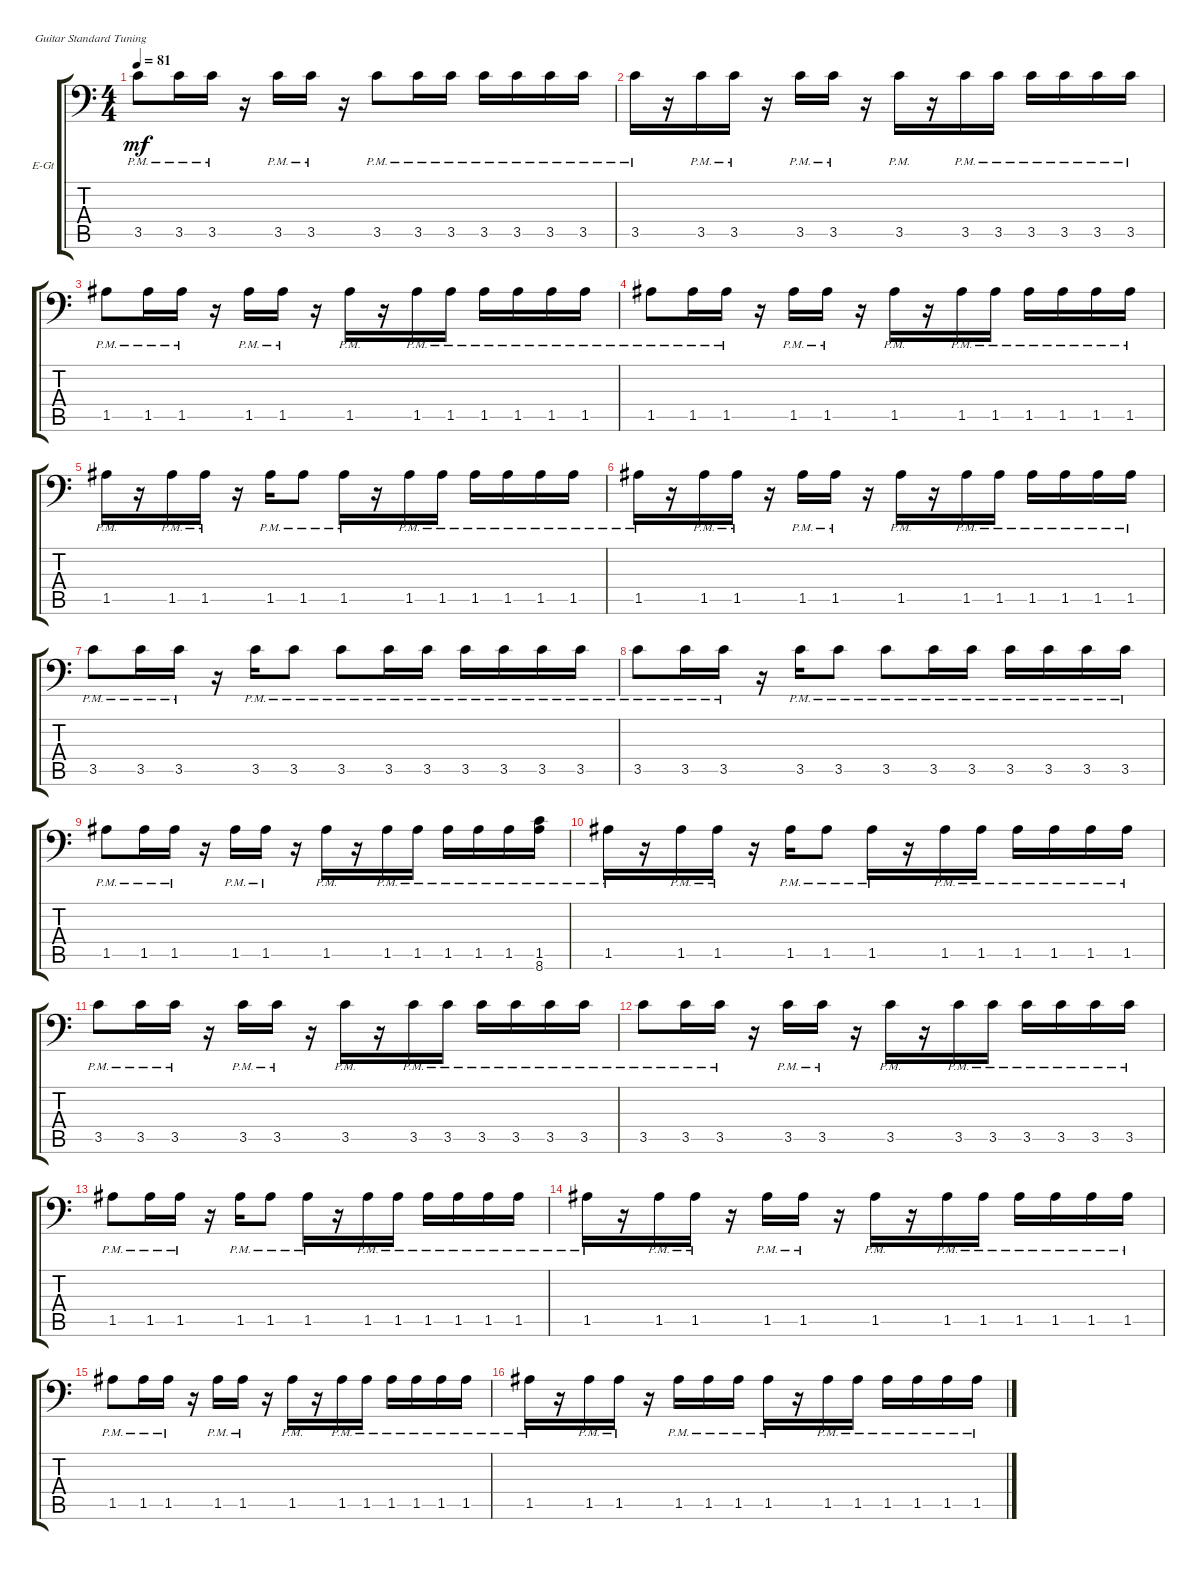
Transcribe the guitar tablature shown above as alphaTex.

\bracketExtendMode groupsimilarinstruments
\firstSystemTrackNameOrientation horizontal
\otherSystemsTrackNameOrientation horizontal
\track ("Muted Telecaster B" "E-Gt") {instrument electricguitarclean}
\staff {score tabs}
\tuning (E4 B3 G3 D3 A2 E2)
\ts (4 4)
\tempo 81
\clef f4
\scale
0.333333
\ks c
3.5{pm}.8{dy mf} 3.5{pm}.16 3.5{pm}.16 r.16 3.5{pm}.16 3.5{pm}.16 r.16 3.5{pm}.8 3.5{pm}.16 3.5{pm}.16 3.5{pm}.16 3.5{pm}.16 3.5{pm}.16 3.5{pm}.16 |
\scale
0.333333 3.5{pm}.16 r.16 3.5{pm}.16 3.5{pm}.16 r.16 3.5{pm}.16 3.5{pm}.16 r.16 3.5{pm}.16 r.16 3.5{pm}.16 3.5{pm}.16 3.5{pm}.16 3.5{pm}.16 3.5{pm}.16 3.5{pm}.16 |
\scale
0.333333 1.5{pm}.8 1.5{pm}.16 1.5{pm}.16 r.16 1.5{pm}.16 1.5{pm}.16 r.16 1.5{pm}.16 r.16 1.5{pm}.16 1.5{pm}.16 1.5{pm}.16 1.5{pm}.16 1.5{pm}.16 1.5{pm}.16 |
\scale
0.333333 1.5{pm}.8 1.5{pm}.16 1.5{pm}.16 r.16 1.5{pm}.16 1.5{pm}.16 r.16 1.5{pm}.16 r.16 1.5{pm}.16 1.5{pm}.16 1.5{pm}.16 1.5{pm}.16 1.5{pm}.16 1.5{pm}.16 |
\scale
0.333333 1.5{pm}.16 r.16 1.5{pm}.16 1.5{pm}.16 r.16 1.5{pm}.16 1.5{pm}.8 1.5{pm}.16 r.16 1.5{pm}.16 1.5{pm}.16 1.5{pm}.16 1.5{pm}.16 1.5{pm}.16 1.5{pm}.16 |
\scale
0.333333 1.5{pm}.16 r.16 1.5{pm}.16 1.5{pm}.16 r.16 1.5{pm}.16 1.5{pm}.16 r.16 1.5{pm}.16 r.16 1.5{pm}.16 1.5{pm}.16 1.5{pm}.16 1.5{pm}.16 1.5{pm}.16 1.5{pm}.16 |
\scale
0.333333 3.5{pm}.8 3.5{pm}.16 3.5{pm}.16 r.16 3.5{pm}.16 3.5{pm}.8 3.5{pm}.8 3.5{pm}.16 3.5{pm}.16 3.5{pm}.16 3.5{pm}.16 3.5{pm}.16 3.5{pm}.16 |
\scale
0.333333 3.5{pm}.8 3.5{pm}.16 3.5{pm}.16 r.16 3.5{pm}.16 3.5{pm}.8 3.5{pm}.8 3.5{pm}.16 3.5{pm}.16 3.5{pm}.16 3.5{pm}.16 3.5{pm}.16 3.5{pm}.16 |
\scale
0.333333 1.5{pm}.8 1.5{pm}.16 1.5{pm}.16 r.16 1.5{pm}.16 1.5{pm}.16 r.16 1.5{pm}.16 r.16 1.5{pm}.16 1.5{pm}.16 1.5{pm}.16 1.5{pm}.16 1.5{pm}.16 (1.5{pm} 8.6{pm}).16 |
\scale
0.333333 1.5{pm}.16 r.16 1.5{pm}.16 1.5{pm}.16 r.16 1.5{pm}.16 1.5{pm}.8 1.5{pm}.16 r.16 1.5{pm}.16 1.5{pm}.16 1.5{pm}.16 1.5{pm}.16 1.5{pm}.16 1.5{pm}.16 |
\scale
0.333333 3.5{pm}.8 3.5{pm}.16 3.5{pm}.16 r.16 3.5{pm}.16 3.5{pm}.16 r.16 3.5{pm}.16 r.16 3.5{pm}.16 3.5{pm}.16 3.5{pm}.16 3.5{pm}.16 3.5{pm}.16 3.5{pm}.16 |
\scale
0.333333 3.5{pm}.8 3.5{pm}.16 3.5{pm}.16 r.16 3.5{pm}.16 3.5{pm}.16 r.16 3.5{pm}.16 r.16 3.5{pm}.16 3.5{pm}.16 3.5{pm}.16 3.5{pm}.16 3.5{pm}.16 3.5{pm}.16 |
\scale
0.333333 1.5{pm}.8 1.5{pm}.16 1.5{pm}.16 r.16 1.5{pm}.16 1.5{pm}.8 1.5{pm}.16 r.16 1.5{pm}.16 1.5{pm}.16 1.5{pm}.16 1.5{pm}.16 1.5{pm}.16 1.5{pm}.16 |
\scale
0.333333 1.5{pm}.16 r.16 1.5{pm}.16 1.5{pm}.16 r.16 1.5{pm}.16 1.5{pm}.16 r.16 1.5{pm}.16 r.16 1.5{pm}.16 1.5{pm}.16 1.5{pm}.16 1.5{pm}.16 1.5{pm}.16 1.5{pm}.16 |
\scale
0.333333 1.5{pm}.8 1.5{pm}.16 1.5{pm}.16 r.16 1.5{pm}.16 1.5{pm}.16 r.16 1.5{pm}.16 r.16 1.5{pm}.16 1.5{pm}.16 1.5{pm}.16 1.5{pm}.16 1.5{pm}.16 1.5{pm}.16 |
\scale
0.333333 1.5{pm}.16 r.16 1.5{pm}.16 1.5{pm}.16 r.16 1.5{pm}.16 1.5{pm}.16 1.5{pm}.16 1.5{pm}.16 r.16 1.5{pm}.16 1.5{pm}.16 1.5{pm}.16 1.5{pm}.16 1.5{pm}.16 1.5{pm}.16
